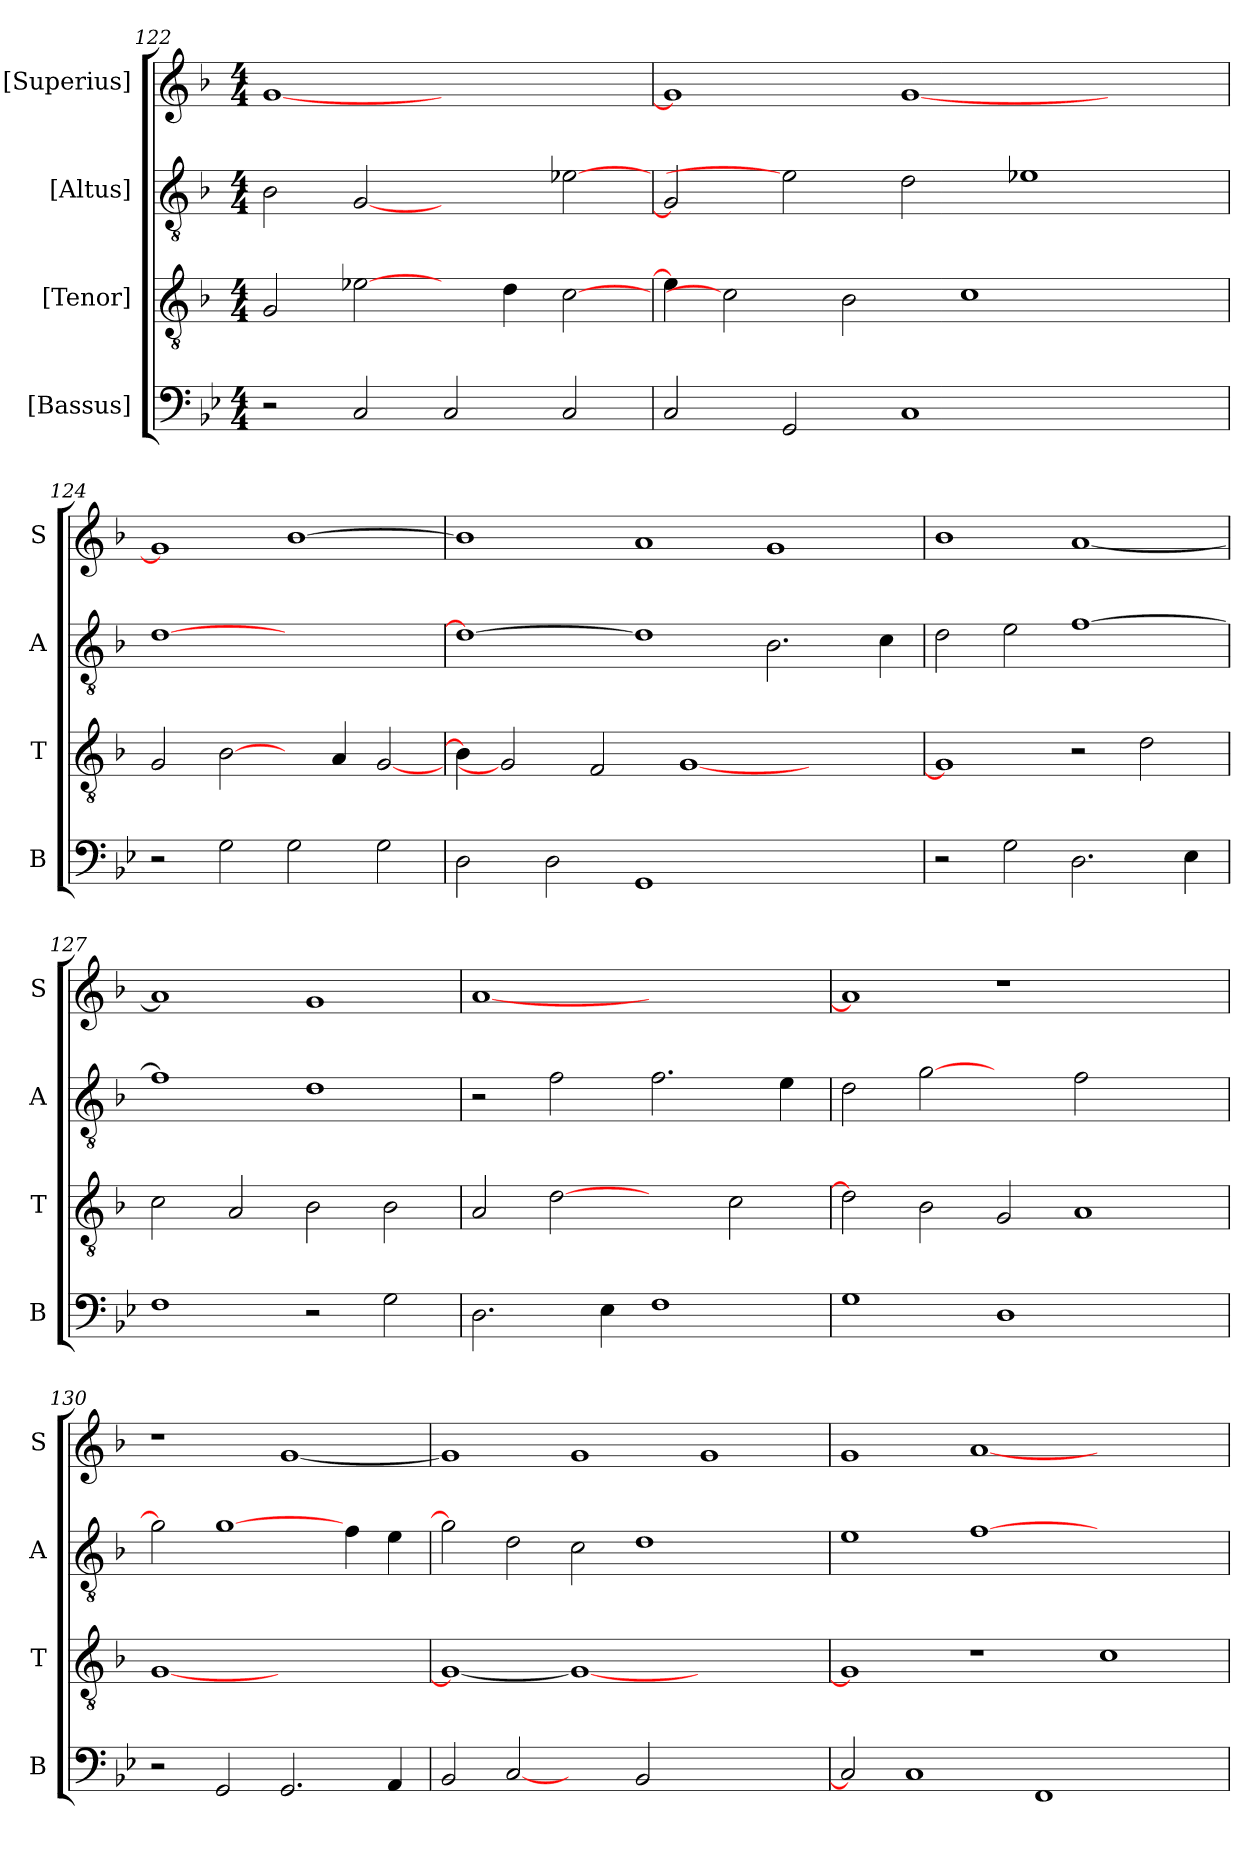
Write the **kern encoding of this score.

**kern	**kern	**kern	**kern
*part4	*part3	*part2	*part1
*staff4	*staff3	*staff2	*staff1
*I"[Bassus]	*I"[Tenor]	*I"[Altus]	*I"[Superius]
*I'B	*I'T	*I'A	*I'S
*clefF4	*clefGv2	*clefGv2	*clefG2
*k[b-e-]	*k[b-]	*k[b-]	*k[b-]
*M4/4	*M4/4	*M4/4	*M4/4
=122	=122	=122	=122
2r	2G	2B-	[1g
2C	[2e-X	[2G	.
2C	4ryy	2ryy	1ryy
.	4d	.	.
2C	[2c	[2e-X	.
=123	=123	=123	=123
2C	4e-]	2G]	1g]
.	2c]	.	.
2GG	.	2e-]	.
.	2B-	.	.
1C	.	2d	[1g
.	1c	.	.
.	.	1e-X	.
2ryy	.	.	2ryy
.	4ryy	.	.
=124	=124	=124	=124
2r	2G	[1d	1g]
2G	[2B-	.	.
2G	4ryy	1ryy	[1b-
.	4A	.	.
2G	[2G	.	.
=125	=125	=125	=125
2D	4B-]	1d_	1b-]
.	2G]	.	.
2D	.	.	.
.	2F	.	.
1GG	.	1d]	1a
.	[1G	.	.
1ryy	.	2.B-	1g
.	2.ryy	.	.
.	.	4c	.
=126	=126	=126	=126
2r	1G]	2d	1b-
2G	.	2e	.
2.D	2r	[1f	[1a
.	2d	.	.
4E-	.	.	.
=127	=127	=127	=127
1F	2c	1f]	1a]
.	2A	.	.
2r	2B-	1d	1g
2G	2B-	.	.
=128	=128	=128	=128
2.D	2A	2r	[1a
.	[2d	2f	.
4E-	.	.	.
1F	2ryy	2.f	1ryy
.	2c	.	.
.	.	4e	.
=129	=129	=129	=129
1G	2d]	2d	1a]
.	2B-	[2g	.
1D	2G	2ryy	1r
.	1A	2f	.
2ryy	.	2ryy	2ryy
=130	=130	=130	=130
2r	[1G	2g]	1r
2GG	.	[1g	.
2.GG	1ryy	.	[1g
.	.	4f	.
4AA	.	4e	.
=131	=131	=131	=131
2BB-	1G_	2g]	1g]
[2C	.	2d	.
2ryy	1G_	2c	1g
2BB-	.	1d	.
1ryy	1ryy	.	1g
.	.	2ryy	.
=132	=132	=132	=132
2C]	1G]	1e	1g
1C	.	.	.
.	1r	[1f	[1a
1FF	.	.	.
.	1c	1ryy	1ryy
2ryy	.	.	.
=	=	=	=
*-	*-	*-	*-
